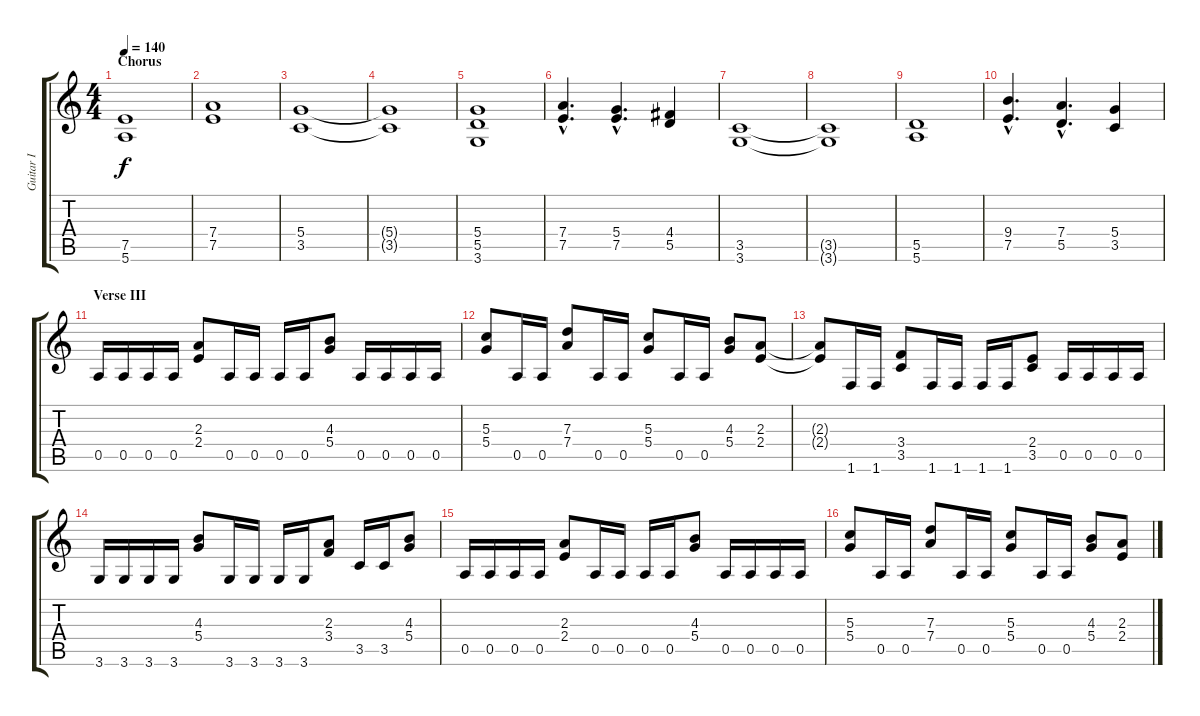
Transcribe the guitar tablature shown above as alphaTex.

\track ("Guitar I" "Guitar I") {instrument distortionguitar}
\staff {score tabs}
\tuning (E4 B3 G3 D3 A2 E2) {hide}
\ts (4 4)
\section ("" "Chorus")
\tempo 140
\clef g2
\ks c
(7.5 5.6).1{dy f} |
(7.4 7.5).1 |
(5.4 3.5).1 |
(5.4{t} 3.5{t}).1 |
(5.4 5.5 3.6).1 |
(7.4{hac} 7.5{hac}).4{d} (5.4{hac} 7.5{hac}).4{d} (4.4 5.5).4 |
(3.5 3.6).1 |
(3.5{t} 3.6{t}).1 |
(5.5 5.6).1 |
(9.4{hac} 7.5{hac}).4{d} (7.4{hac} 5.5{hac}).4{d} (5.4 3.5).4 |
\section ("" "Verse III")
0.5.16 0.5.16 0.5.16 0.5.16 (2.3 2.4).8 0.5.16 0.5.16 0.5.16 0.5.16 (4.3 5.4).8 0.5.16 0.5.16 0.5.16 0.5.16 |
(5.3 5.4).8 0.5.16 0.5.16 (7.3 7.4).8 0.5.16 0.5.16 (5.3 5.4).8 0.5.16 0.5.16 (4.3 5.4).8 (2.3 2.4).8 |
(2.3{t} 2.4{t}).8 1.6.16 1.6.16 (3.4 3.5).8 1.6.16 1.6.16 1.6.16 1.6.16 (2.4 3.5).8 0.5.16 0.5.16 0.5.16 0.5.16 |
3.6.16 3.6.16 3.6.16 3.6.16 (4.3 5.4).8 3.6.16 3.6.16 3.6.16 3.6.16 (2.3 3.4).8 3.5.16 3.5.16 (4.3 5.4).8 |
0.5.16 0.5.16 0.5.16 0.5.16 (2.3 2.4).8 0.5.16 0.5.16 0.5.16 0.5.16 (4.3 5.4).8 0.5.16 0.5.16 0.5.16 0.5.16 |
(5.3 5.4).8 0.5.16 0.5.16 (7.3 7.4).8 0.5.16 0.5.16 (5.3 5.4).8 0.5.16 0.5.16 (4.3 5.4).8 (2.3 2.4).8
